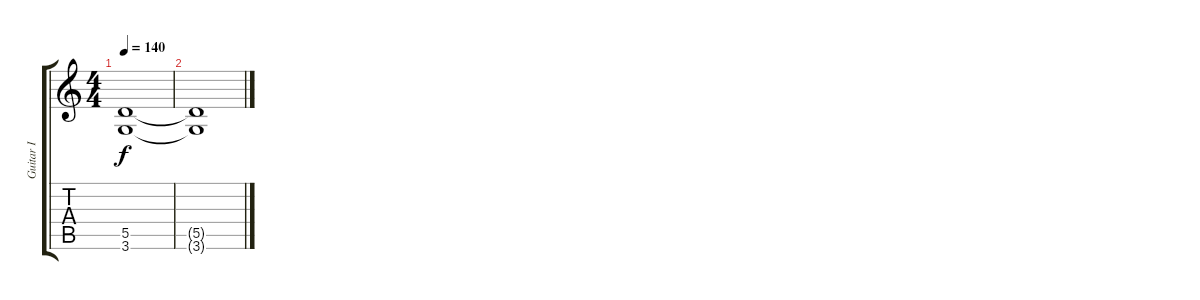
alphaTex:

\track ("Guitar I" "Guitar I") {instrument overdrivenguitar}
\staff {score tabs}
\tuning (E4 B3 G3 D3 A2 E2) {hide}
\ts (4 4)
\tempo 140
\clef g2
\ks c
(5.5{t} 3.6{t}).1{dy f} |
(5.5{t} 3.6{t}).1
